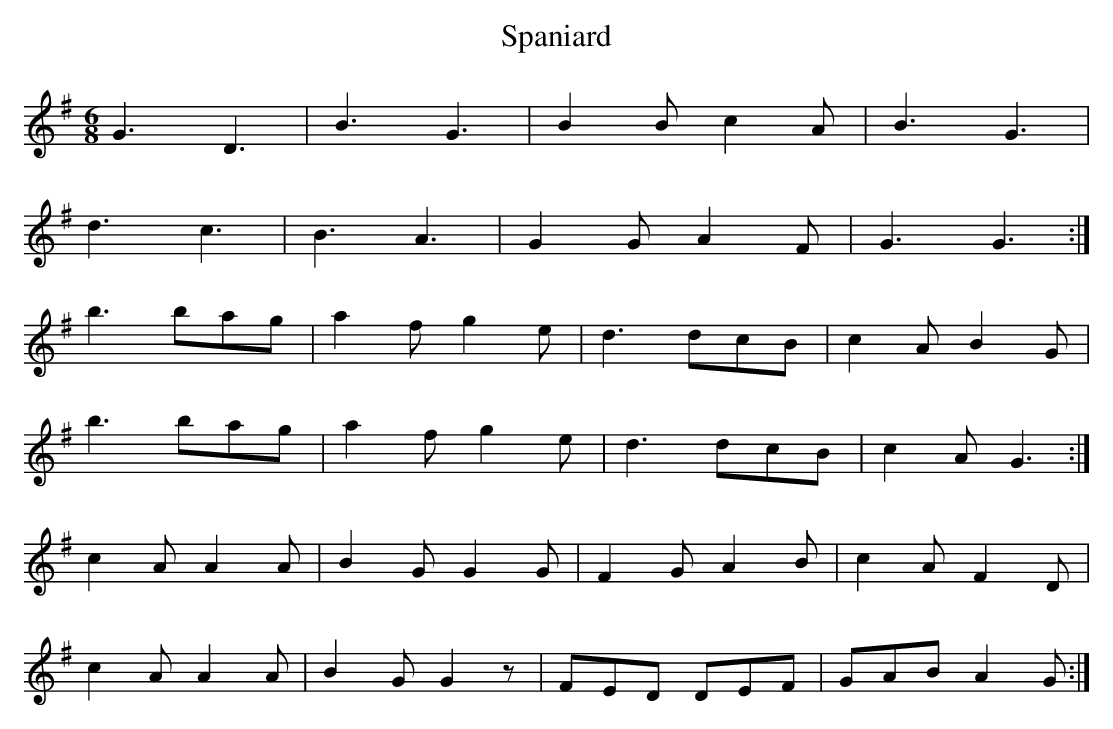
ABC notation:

X:1
T:Spaniard
M:6/8
L:1/8
K:G
G3D3|B3G3|B2B c2A|B3G3|
d3c3|B3A3|G2G A2F|G3G3:|
b3bag|a2f g2e|d3dcB|c2A B2G|
b3bag|a2f g2e|d3dcB|c2A G3:|
c2A A2A|B2G G2G|F2G A2B|c2A F2D|
c2A A2A|B2G G2z|FED DEF|GAB A2G:|
